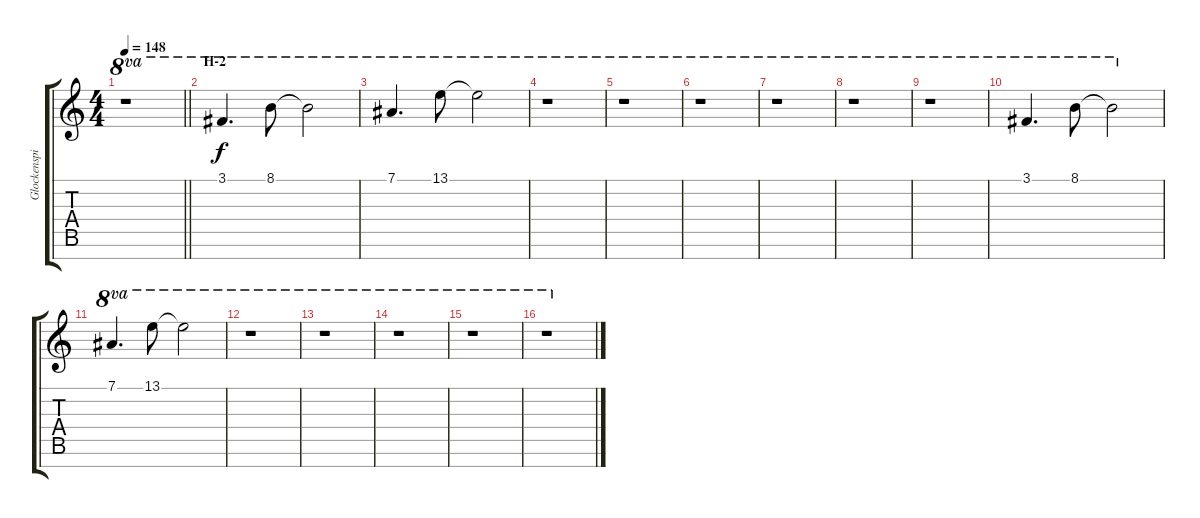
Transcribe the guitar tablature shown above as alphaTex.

\track ("Glockenspiel" "Glockenspi") {instrument vibraphone}
\staff {score tabs}
\tuning (Eb5 Bb4 Gb4 Db4 Ab3 Eb3 Bb2) {hide}
\ts (4 4)
\tempo 148
\clef g2
\barLineRight lightlight
\ks c
r.1{ot 8va dy f} |
\section ("" "H-2")
3.1.4{d ot 8va} 8.1.8{ot 8va} 8.1{t}.2{ot 8va} |
7.1.4{d ot 8va} 13.1.8{ot 8va} 13.1{t}.2{ot 8va} |
r.1{ot 8va} |
r.1{ot 8va} |
r.1{ot 8va} |
r.1{ot 8va} |
r.1{ot 8va} |
r.1{ot 8va} |
3.1.4{d ot 8va} 8.1.8{ot 8va} 8.1{t}.2{ot 8va} |
7.1.4{d ot 8va} 13.1.8{ot 8va} 13.1{t}.2{ot 8va} |
r.1{ot 8va} |
r.1{ot 8va} |
r.1{ot 8va} |
r.1{ot 8va} |
r.1{ot 8va}
